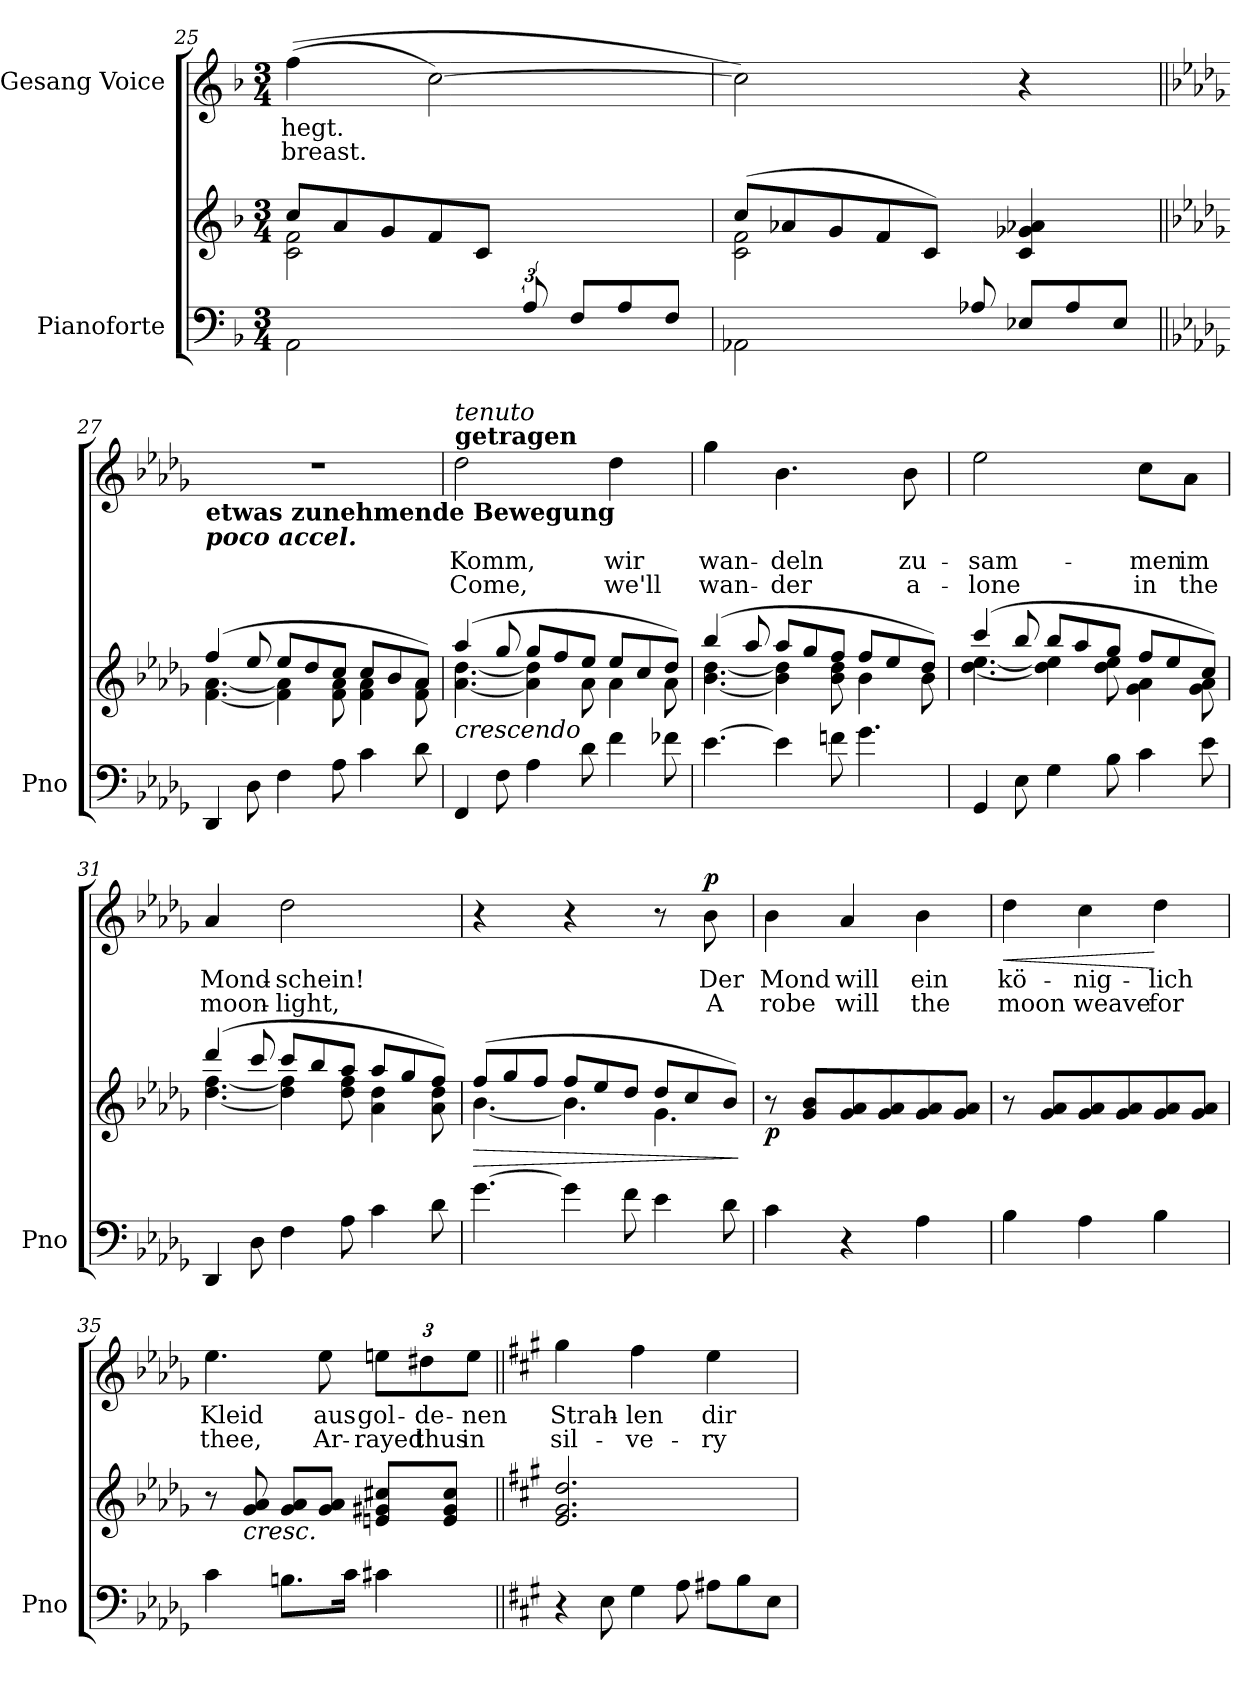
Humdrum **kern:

**kern	**kern	**dynam	**kern	**text	**text	**dynam
*part2	*part2	*part2	*part1	*part1	*part1	*part1
*staff3	*staff2	*staff2/3	*staff1	*staff1	*staff1	*staff1
*I"Pianoforte	*	*	*I"Gesang Voice	*	*	*
*I'Pno	*	*	*	*	*	*
*clefF4	*clefG2	*	*clefG2	*	*	*
*k[b-]	*k[b-]	*	*k[b-]	*	*	*
*M3/4	*M3/4	*	*M3/4	*	*	*
=25	=25	=25	=25	=25	=25	=25
*^	*	*	*	*	*	*
*	*	*Xtuplet	*	*	*	*	*
*	*	*^	*	*	*	*	*
12%5ryy	2AA\	(12cc/L	2c\ 2f\	.	((4ff\	hegt.	breast.	.
.	.	12a/	.	.	.	.	.	.
.	.	12g/	.	.	.	.	.	.
.	.	12f/	.	.	[2cc\)	.	.	.
.	.	12c/J	.	.	.	.	.	.
12A/	.	4ryy	.	.	.	.	.	.
*Xtuplet	*	*	*	*	*	*	*	*
12F/L	4ryy	.	4ryy	.	.	.	.	.
12A/	.	.	.	.	.	.	.	.
12F/J)	.	12ryy	.	.	.	.	.	.
=26	=26	=26	=26	=26	=26	=26	=26	=26
12%5ryy	2AA-X\	(12cc/L	2c\ 2f\	.	2cc\])	.	.	.
.	.	12a-X/	.	.	.	.	.	.
.	.	12g/	.	.	.	.	.	.
.	.	12f/	.	.	.	.	.	.
.	.	12c/J)	.	.	.	.	.	.
12A-X/	.	3ryy	.	.	.	.	.	.
12E-X/L	4ryy	.	4c/ 4g-X/ 4a-X/	.	4r	.	.	.
12A-/	.	.	.	.	.	.	.	.
12E-/J	.	.	.	.	.	.	.	.
*v	*v	*	*	*	*	*	*	*
=27||	=27||	=27||	=27||	=27||	=27||	=27||	=27||
*k[b-e-a-d-g-]	*k[b-e-a-d-g-]	*	*	*k[b-e-a-d-g-]	*	*	*
!	!	!	!	!LO:TX:b:B:t=etwas zunehmende Bewegung	!	!	!
!	!	!	!	!LO:TX:b:Bi:t=poco accel.	!	!	!
6DD-/	(6ff/	[6.f\ [6.a-\	.	2.r	.	.	.
12D-\	12ee-/	.	.	.	.	.	.
6F\	12ee-/L	6f\] 6a-\]	.	.	.	.	.
.	12dd-/	.	.	.	.	.	.
12A-\	12cc/J	12f\ 12a-\	.	.	.	.	.
6c\	12cc/L	6f\ 6a-\	.	.	.	.	.
.	12b-/	.	.	.	.	.	.
12d-\	12a-/J)	12f\ 12a-\	.	.	.	.	.
=28	=28	=28	=28	=28	=28	=28	=28
!	!	!	!	!LO:TX:a:B:t=getragen	!	!	!
!	!	!	!	!LO:TX:i:t=tenuto	!	!	!
!	!LO:TX:b:i:t=crescendo	!	!	!	!	!	!
6FF/	(6aa-/	[6.a-\ [6.dd-\	.	2dd-\	Komm,	Come,	.
12F\	12gg-/	.	.	.	.	.	.
6A-\	12gg-/L	6a-\] 6dd-\]	.	.	.	.	.
.	12ff/	.	.	.	.	.	.
12d-\	12ee-/J	12a-\	.	.	.	.	.
6f\	12ee-/L	6a-\	.	4dd-\	wir	we'll	.
.	12cc/	.	.	.	.	.	.
12f-X\	12dd-/J)	12a-\	.	.	.	.	.
=29	=29	=29	=29	=29	=29	=29	=29
[6.e-\	(6bb-/	[6.b-\ [6.dd-\	.	4gg-\	wan-	wan-	.
.	12aa-/	.	.	.	.	.	.
6e-\]	12aa-/L	6b-\] 6dd-\]	.	4.b-\	-deln	-der	.
.	12gg-/	.	.	.	.	.	.
12fn\	12ff/J	12b-\ 12dd-\	.	.	.	.	.
6.g-\	12ff/L	6b-\	.	.	.	.	.
.	12ee-/	.	.	.	.	.	.
.	.	.	.	8b-\	zu-	a-	.
.	12dd-/J)	12b-\	.	.	.	.	.
=30	=30	=30	=30	=30	=30	=30	=30
6GG-/	(6ccc/	[6.dd-\ [6.ee-\	.	2ee-\	-sam-	-lone	.
12E-\	12bb-/	.	.	.	.	.	.
6G-\	12bb-/L	6dd-\] 6ee-\]	.	.	.	.	.
.	12aa-/	.	.	.	.	.	.
12B-\	12gg-/J	12dd-\ 12ee-\	.	.	.	.	.
6c\	12ff/L	6g-\ 6a-\	.	8cc\L	-men	in	.
.	12ee-/	.	.	.	.	.	.
.	.	.	.	8a-\J	im	the	.
12e-\	12cc/J)	12g-\ 12a-\	.	.	.	.	.
=31	=31	=31	=31	=31	=31	=31	=31
6DD-/	(6ddd-/	[6.dd-\ [6.ff\	.	4a-/	Mond-	moon-	.
12D-\	12ccc/	.	.	.	.	.	.
6F\	12ccc/L	6dd-\] 6ff\]	.	2dd-\	-schein!	-light,	.
.	12bb-/	.	.	.	.	.	.
12A-\	12aa-/J	12dd-\ 12ff\	.	.	.	.	.
6c\	12aa-/L	6a-\ 6dd-\	.	.	.	.	.
.	12gg-/	.	.	.	.	.	.
12d-\	12ff/J)	12a-\ 12dd-\	.	.	.	.	.
=32	=32	=32	=32	=32	=32	=32	=32
!	!	!	!LO:HP:b	!	!	!	!
[6.g-\	(12ff/L	[6.b-\	>	4r	.	.	.
.	12gg-/	.	.	.	.	.	.
.	12ff/J	.	.	.	.	.	.
6g-\]	12ff/L	6.b-\]	.	4r	.	.	.
.	12ee-/	.	.	.	.	.	.
12f\	12dd-/J	.	.	.	.	.	.
6e-\	12dd-/L	6.g-\	.	8r	.	.	.
.	12cc/	.	.	.	.	.	.
!	!	!	!	!	!	!	!LO:DY:a
.	.	.	.	8b-\	Der	A	p
12d-\	12b-/J)	.	.	.	.	.	.
*	*v	*v	*	*	*	*	*
.	.	]	.	.	.	.
=33	=33	=33	=33	=33	=33	=33
!	!	!LO:DY:b	!	!	!	!
4c\	8r	p	4b-\	Mond	robe	.
.	8g-/ 8b-/L	.	.	.	.	.
4r	8g-/ 8a-/	.	4a-/	will	will	.
.	8g-/ 8a-/	.	.	.	.	.
4A-\	8g-/ 8a-/	.	4b-\	ein	the	.
.	8g-/ 8a-/J	.	.	.	.	.
=34	=34	=34	=34	=34	=34	=34
!	!	!	!	!	!	!LO:HP:b
4B-\	8r	.	4dd-\	kö-	moon	<
.	8g-/ 8a-/L	.	.	.	.	.
4A-\	8g-/ 8a-/	.	4cc\	-nig-	weave	.
.	8g-/ 8a-/	.	.	.	.	.
4B-\	8g-/ 8a-/	.	4dd-\	-lich	for	[
.	8g-/ 8a-/J	.	.	.	.	.
=35	=35	=35	=35	=35	=35	=35
4c\	8r	.	4.ee-\	Kleid	thee,	.
!	!LO:TX:b:i:t=cresc.	!	!	!	!	!
.	8g-/ 8a-/	.	.	.	.	.
8.Bn\L	8g-/ 8a-/L	.	.	.	.	.
.	8g-/ 8a-/J	.	8ee-\	aus	Ar-	.
16c\Jk	.	.	.	.	.	.
4c#X\	8en/ 8g#X/ 8cc#X/L	.	12een\L	gol-	-rayed	.
.	.	.	12dd#X\	-de-	thus	.
.	8e/ 8g#/ 8cc#/J	.	.	.	.	.
.	.	.	12ee\J	-nen	in	.
=36||	=36||	=36||	=36||	=36||	=36||	=36||
*k[f#c#g#]	*k[f#c#g#]	*	*k[f#c#g#]	*	*	*
6r	2.e/ 2.g#/ 2.dd/	.	4gg#\	Strah-	sil-	.
12E\	.	.	.	.	.	.
6G#\	.	.	4ff#\	-len	-ve-	.
12A\	.	.	.	.	.	.
12A#X\L	.	.	4ee\	dir	-ry	.
12B\	.	.	.	.	.	.
12E\J	.	.	.	.	.	.
=	=	=	=	=	=	=
*-	*-	*-	*-	*-	*-	*-
